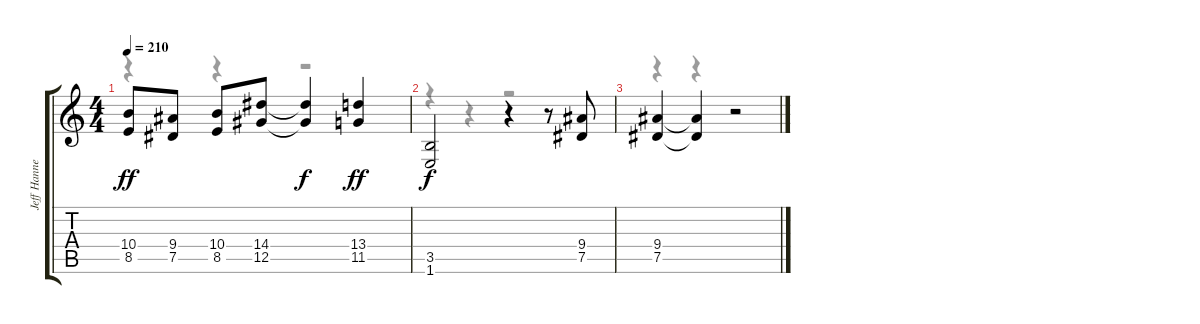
\track ("Jeff Hanneman" "Jeff Hanne") {instrument distortionguitar}
\staff {score tabs}
\tuning (Eb4 Bb3 Gb3 Db3 Ab2 Eb2) {hide}
\voice
\ts (4 4)
\tempo 210
\clef g2
\ks c
(10.4 8.5).8{dy ff} (9.4 7.5).8 (10.4 8.5).8 (14.4 12.5).8 (14.4{t} 12.5{t}).4{dy f} (13.4 11.5).4{dy ff} |
(3.5 1.6).2{dy f} r.4 r.8 (9.4 7.5).8 |
(9.4 7.5).4 (9.4{t} 7.5{t}).4 r.2
\voice
\clef g2
\ottava regular
\simile none
\ks c
r.4{dy f} r.4 r.2 |
r.4 r.4 r.2 |
r.4 r.4 r.2
